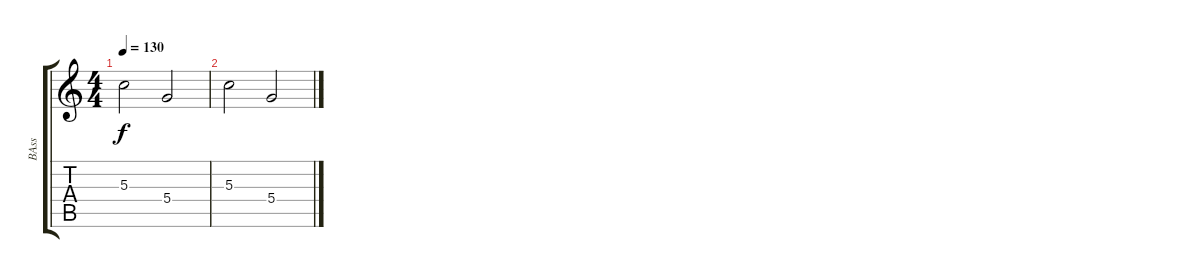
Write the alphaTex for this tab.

\track ("BAss" "BAss") {instrument acousticbass}
\staff {score tabs}
\tuning (E4 B3 G3 D3 A2 E2) {hide}
\ts (4 4)
\tempo 130
\clef g2
\ks c
5.3.2{dy f} 5.4.2 |
5.3.2 5.4.2
